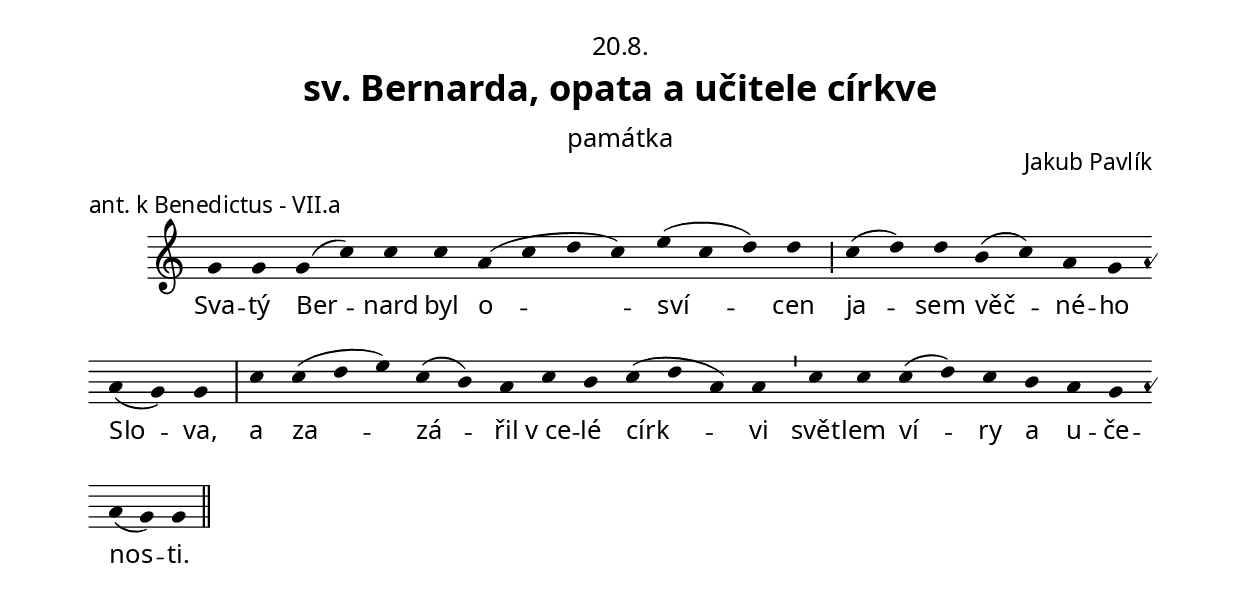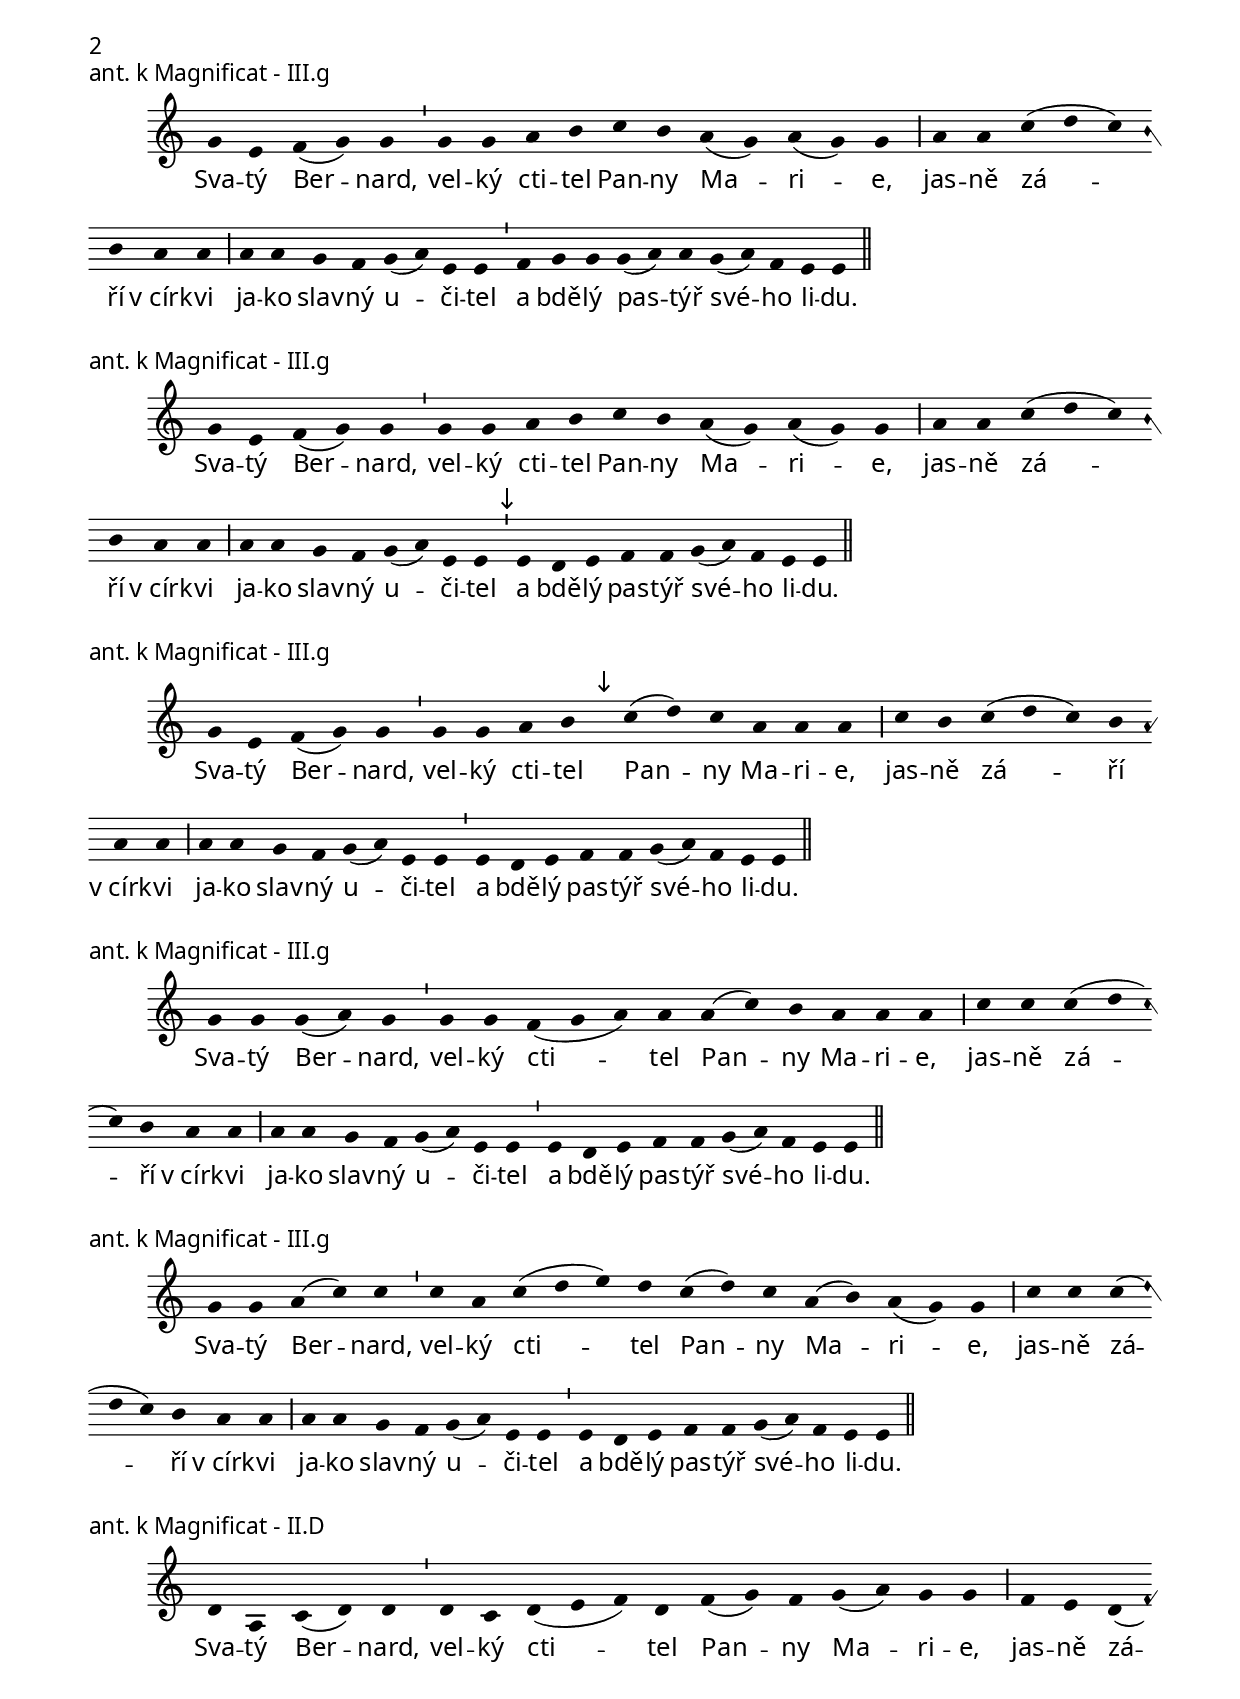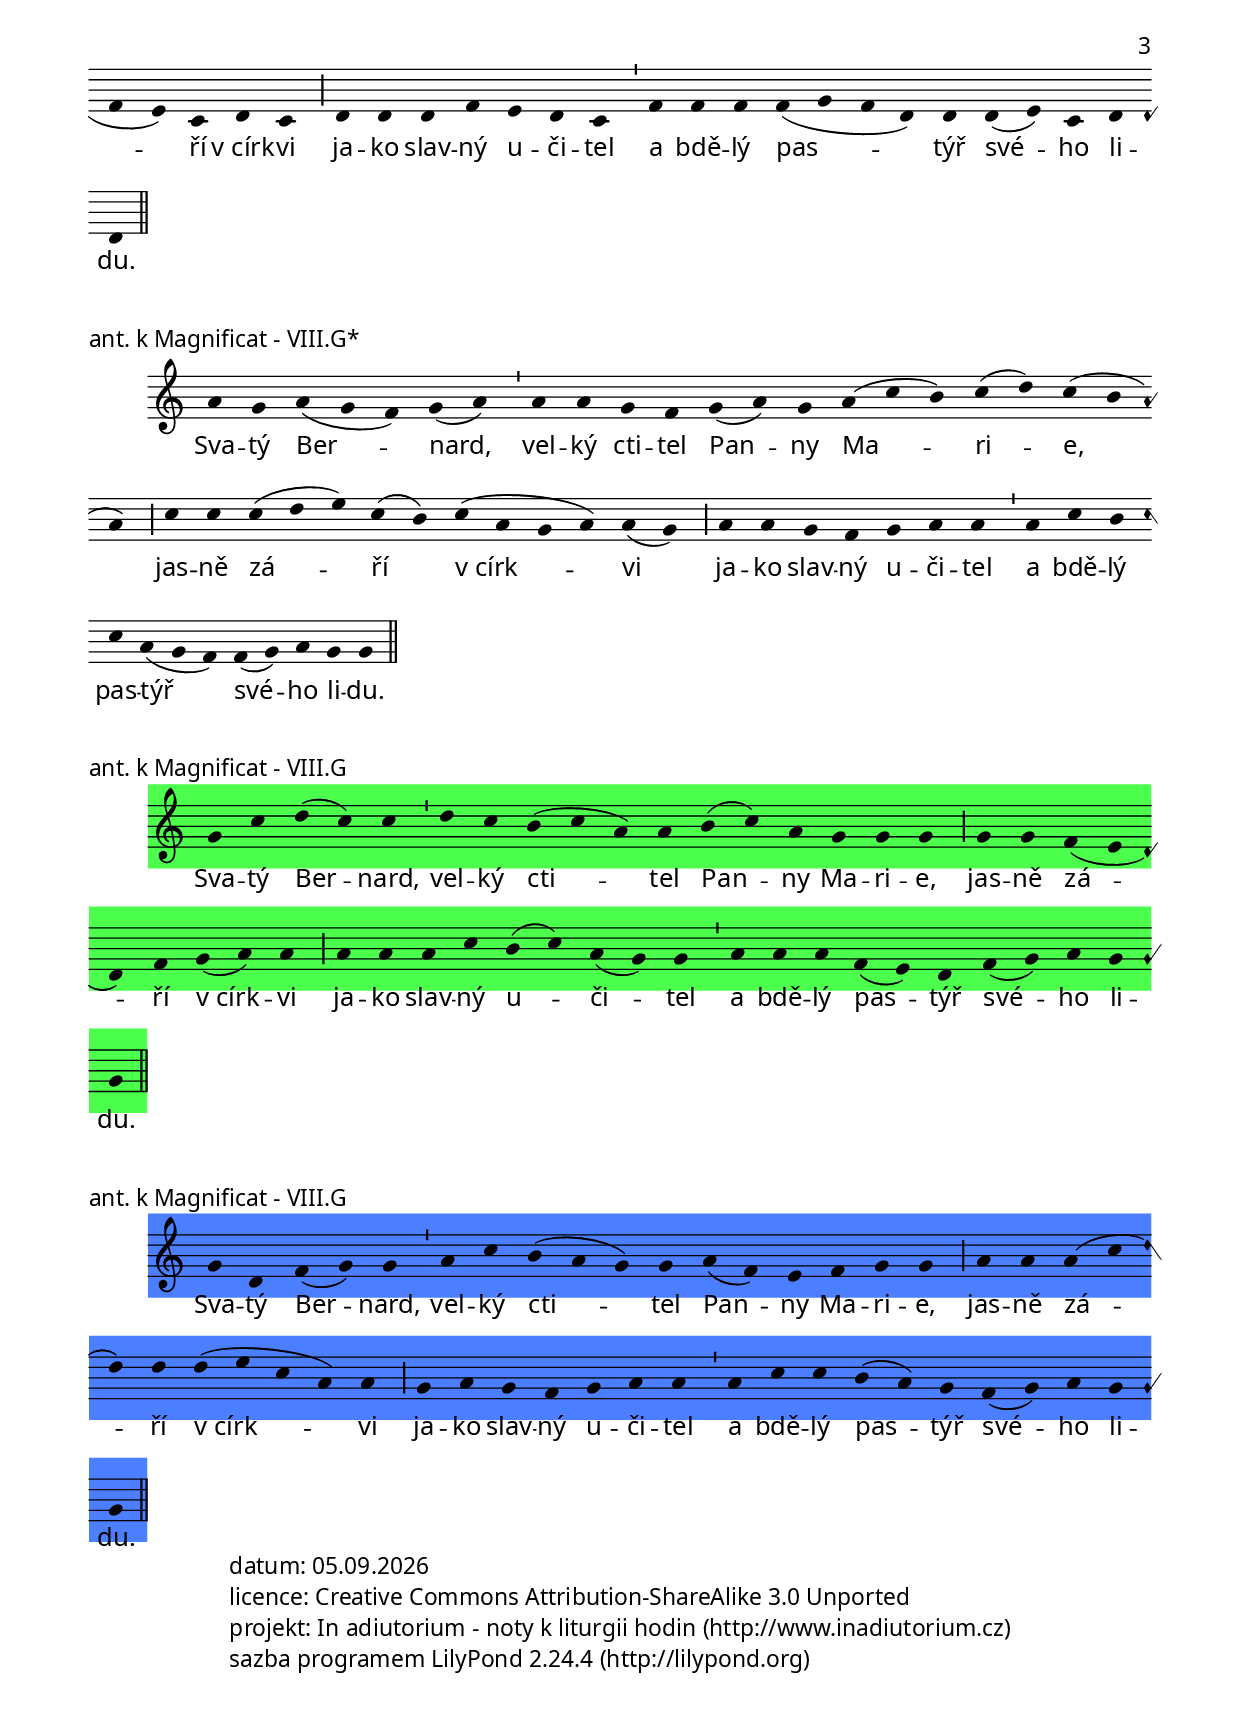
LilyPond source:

\version "2.15.40"

\include "../spolecne.ly"
\include "../dilyresponsorii.ly"

\header {
  title = \markup\titleSvatek
            "sv. Bernarda, opata a učitele církve"
            památka
            20.8.
  composer = "Jakub Pavlík"
}

\score {
  \relative c'' {
    \choralniRezim
    g4 g g( c) c
    c a( c d c) e( c d) d \barMaior
    c( d) d b( c) a g a( g) g \barMax
    c c( d e) c( b) a c b c( d a) a \barMin
    c c c( d) c b a g a( g) g \barFinalis
  }
  \addlyrics {
    Sva -- tý Ber -- nard byl o -- sví -- cen
    ja -- sem věč -- né -- ho Slo -- va,
    a za -- zá -- řil v_ce -- lé círk -- vi
    svět -- lem ví -- ry a u -- če -- nos -- ti.
  }
  \header {
    quid = "ant. k Benedictus"
    modus = "VII"
    differentia = "a"
    psalmus = ""
    id = "aben"
    piece = \markup {\sestavTitulekBezZalmu}
  }
}

\pageBreak

\score {
  \relative c'' {
    \choralniRezim
    g4 e f( g) g \barMin
    g g a b c b a( g) a( g) g \barMaior
    a a c( d c) b a a \barMaior
    a a g f g( a) e e \barMin
    f g g g( a) a g( a) f e e \barFinalis
  }
  \addlyrics {
    Sva -- tý Ber -- nard,
    vel -- ký cti -- tel Pan -- ny Ma -- ri -- e,
    jas -- ně zá -- ří v_círk -- vi
    ja -- ko slav -- ný u -- či -- tel
    a bdě -- lý pas -- týř své -- ho li -- du.
  }
  \header {
    quid = "ant. k Magnificat"
    modus = "III"
    differentia = "g"
    psalmus = ""
    placet = "zkusit lépe"
    id = "amag"
    piece = \markup {\sestavTitulekBezZalmu}
  }
}

\score {
  \relative c'' {
    \choralniRezim
    g4 e f( g) g \barMin
    g g a b c b a( g) a( g) g \barMaior
    a a c( d c) b a a \barMaior
    a a g f g( a) e e \barMin
    \mark\sipka e d e f f g( a) f e e \barFinalis
  }
  \addlyrics {
    Sva -- tý Ber -- nard,
    vel -- ký cti -- tel Pan -- ny Ma -- ri -- e,
    jas -- ně zá -- ří v_círk -- vi
    ja -- ko slav -- ný u -- či -- tel
    a bdě -- lý pas -- týř své -- ho li -- du.
  }
  \header {
    quid = "ant. k Magnificat"
    modus = "III"
    differentia = "g"
    psalmus = ""
    id = "amag"
    piece = \markup {\sestavTitulekBezZalmu}
  }
}

\score {
  \relative c'' {
    \choralniRezim
    g4 e f( g) g \barMin
    g g a b \mark\sipka c( d) c a a a \barMaior
    c b c( d c) b a a \barMaior
    a a g f g( a) e e \barMin
    e d e f f g( a) f e e \barFinalis
  }
  \addlyrics {
    Sva -- tý Ber -- nard,
    vel -- ký cti -- tel Pan -- ny Ma -- ri -- e,
    jas -- ně zá -- ří v_círk -- vi
    ja -- ko slav -- ný u -- či -- tel
    a bdě -- lý pas -- týř své -- ho li -- du.
  }
  \header {
    quid = "ant. k Magnificat"
    modus = "III"
    differentia = "g"
    psalmus = ""
    id = "amag"
    piece = \markup {\sestavTitulekBezZalmu}
  }
}

\score {
  \relative c'' {
    \choralniRezim
    g4 g g( a) g \barMin
    g g f( g a) a a( c) b a a a \barMaior
    c c c( d c) b a a \barMaior
    a a g f g( a) e e \barMin
    e d e f f g( a) f e e \barFinalis
  }
  \addlyrics {
    Sva -- tý Ber -- nard,
    vel -- ký cti -- tel Pan -- ny Ma -- ri -- e,
    jas -- ně zá -- ří v_círk -- vi
    ja -- ko slav -- ný u -- či -- tel
    a bdě -- lý pas -- týř své -- ho li -- du.
  }
  \header {
    quid = "ant. k Magnificat"
    modus = "III"
    differentia = "g"
    psalmus = ""
    id = "amag"
    piece = \markup {\sestavTitulekBezZalmu}
  }
}

\score {
  \relative c'' {
    \choralniRezim
    g4 g a( c) c \barMin
    c a c( d e) d c( d) c a( b) a( g) g \barMaior
    c c c( d c) b a a \barMaior
    a a g f g( a) e e \barMin
    e d e f f g( a) f e e \barFinalis
  }
  \addlyrics {
    Sva -- tý Ber -- nard,
    vel -- ký cti -- tel Pan -- ny Ma -- ri -- e,
    jas -- ně zá -- ří v_círk -- vi
    ja -- ko slav -- ný u -- či -- tel
    a bdě -- lý pas -- týř své -- ho li -- du.
  }
  \header {
    quid = "ant. k Magnificat"
    modus = "III"
    differentia = "g"
    psalmus = ""
    id = "amag"
    piece = \markup {\sestavTitulekBezZalmu}
  }
}

\score {
  \relative c' {
    \choralniRezim
    d4 a c( d) d \barMin
    d c d( e f) d f( g) f g( a) g g \barMaior
    f e d( f e) c d c \barMaior
    d d d f e d c \barMin
    f f f f( g f d) d d( e) c d d \barFinalis
  }
  \addlyrics {
    Sva -- tý Ber -- nard,
    vel -- ký cti -- tel Pan -- ny Ma -- ri -- e,
    jas -- ně zá -- ří v_círk -- vi
    ja -- ko slav -- ný u -- či -- tel
    a bdě -- lý pas -- týř své -- ho li -- du.
  }
  \header {
    quid = "ant. k Magnificat"
    modus = "II"
    differentia = "D"
    psalmus = ""
    id = "amag"
    piece = \markup {\sestavTitulekBezZalmu}
  }
}

\score {
  \relative c'' {
    \choralniRezim
    a4 g a( g f) g( a) \barMin
    a a g f g( a) g a( c b) c( d) c( b a) \barMaior
    c c c( d e) c( b) c( a g a) a( g) \barMaior
    a a g f g a a \barMin
    a c b c a( g f) f( g) a g g \barFinalis
  }
  \addlyrics {
    Sva -- tý Ber -- nard,
    vel -- ký cti -- tel Pan -- ny Ma -- ri -- e,
    jas -- ně zá -- ří v_círk -- vi
    ja -- ko slav -- ný u -- či -- tel
    a bdě -- lý pas -- týř své -- ho li -- du.
  }
  \header {
    quid = "ant. k Magnificat"
    modus = "VIII"
    differentia = "G*"
    psalmus = ""
    id = "amag"
    piece = \markup {\sestavTitulekBezZalmu}
  }
}

\score {
  \relative c'' {
    \zvyraznovacZeleny
    \choralniRezim
    g4 c d( c) c \barMin
    d c b( c a) a b( c) a g g g \barMaior
    g g f( e d) f g( a) a \barMaior
    a a a c b( c) a( g) g \barMin
    a a a f( e) d f( g) a g g \barFinalis
  }
  \addlyrics {
    Sva -- tý Ber -- nard,
    vel -- ký cti -- tel Pan -- ny Ma -- ri -- e,
    jas -- ně zá -- ří v_círk -- vi
    ja -- ko slav -- ný u -- či -- tel
    a bdě -- lý pas -- týř své -- ho li -- du.
  }
  \header {
    quid = "ant. k Magnificat"
    modus = "VIII"
    differentia = "G"
    psalmus = ""
    id = "amag"
    piece = \markup {\sestavTitulekBezZalmu}
  }
}

\score {
  \relative c'' {
    \zvyraznovacModry
    \choralniRezim
    g4 d f( g) g \barMin
    a c b( a g) g a( f) e f g g \barMaior
    a a a( c d) d d( e c a) a \barMaior
    g a g f g a a \barMin
    a c c b( a) g f( g) a g g \barFinalis
  }
  \addlyrics {
    Sva -- tý Ber -- nard,
    vel -- ký cti -- tel Pan -- ny Ma -- ri -- e,
    jas -- ně zá -- ří v_círk -- vi
    ja -- ko slav -- ný u -- či -- tel
    a bdě -- lý pas -- týř své -- ho li -- du.
  }
  \header {
    quid = "ant. k Magnificat"
    modus = "VIII"
    differentia = "G"
    psalmus = ""
    id = "amag"
    piece = \markup {\sestavTitulekBezZalmu}
  }
}